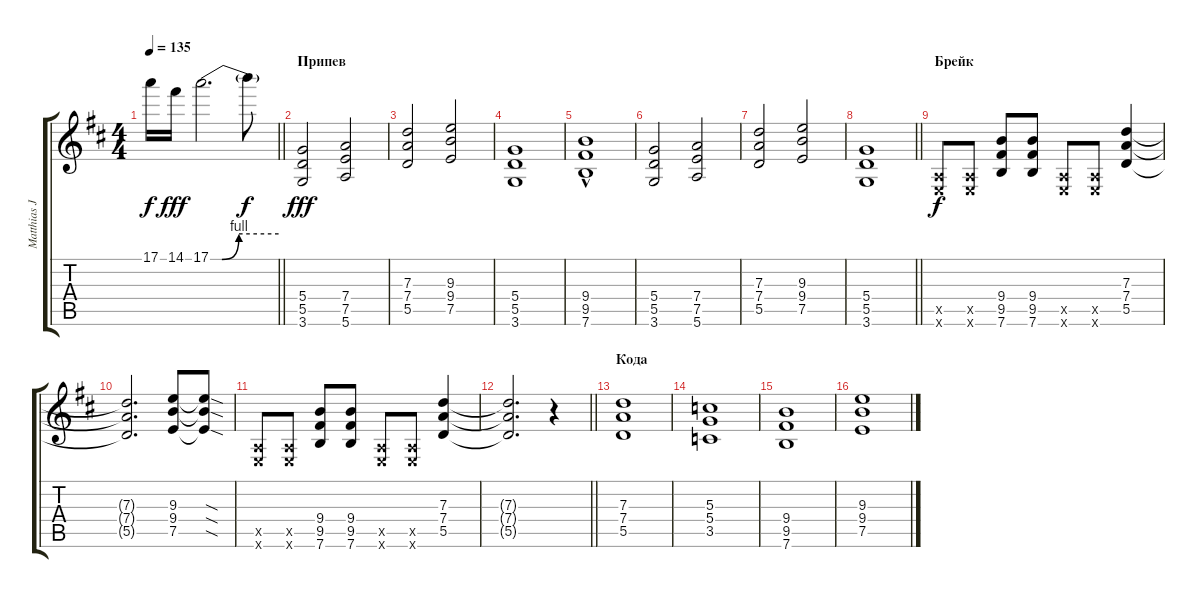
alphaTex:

\track ("Matthias Jabs" "Matthias J") {instrument distortionguitar}
\staff {score tabs}
\tuning (E4 B3 G3 D3 A2 E2) {hide}
\ts (4 4)
\tempo 135
\clef g2
\barLineRight lightlight
\ks d
17.1.16{dy f} 14.1.16{dy fff} 17.1{be (custom 0 0 10 0 25 4 60 4)}.2{d} 17.1{t}.8{dy f} |
\section ("" "Припев")
(5.4 5.5 3.6).2{dy fff} (7.4 7.5 5.6).2 |
(7.3 7.4 5.5).2 (9.3 9.4 7.5).2 |
(5.4 5.5 3.6).1 |
(9.4{hac} 9.5{hac} 7.6{hac}).1 |
(5.4 5.5 3.6).2 (7.4 7.5 5.6).2 |
(7.3 7.4 5.5).2 (9.3 9.4 7.5).2 |
\barLineRight lightlight
(5.4 5.5 3.6).1 |
\section ("" "Брейк")
(0.5{x} 0.6{x}).8{dy f} (0.5{x} 0.6{x}).8 (9.4 9.5 7.6).8 (9.4 9.5 7.6).8 (0.5{x} 0.6{x}).8 (0.5{x} 0.6{x}).8 (7.3 7.4 5.5).4 |
(7.3{t} 7.4{t} 5.5{t}).2{d} (9.3 9.4 7.5).8 (9.3{sod t} 9.4{sod t} 7.5{sod t}).8 |
(0.5{x} 0.6{x}).8 (0.5{x} 0.6{x}).8 (9.4 9.5 7.6).8 (9.4 9.5 7.6).8 (0.5{x} 0.6{x}).8 (0.5{x} 0.6{x}).8 (7.3 7.4 5.5).4 |
\barLineRight lightlight
(7.3{t} 7.4{t} 5.5{t}).2{d} r.4 |
\section ("" "Кода")
(7.3 7.4 5.5).1 |
(5.3 5.4 3.5).1 |
(9.4 9.5 7.6).1 |
(9.3 9.4 7.5).1
